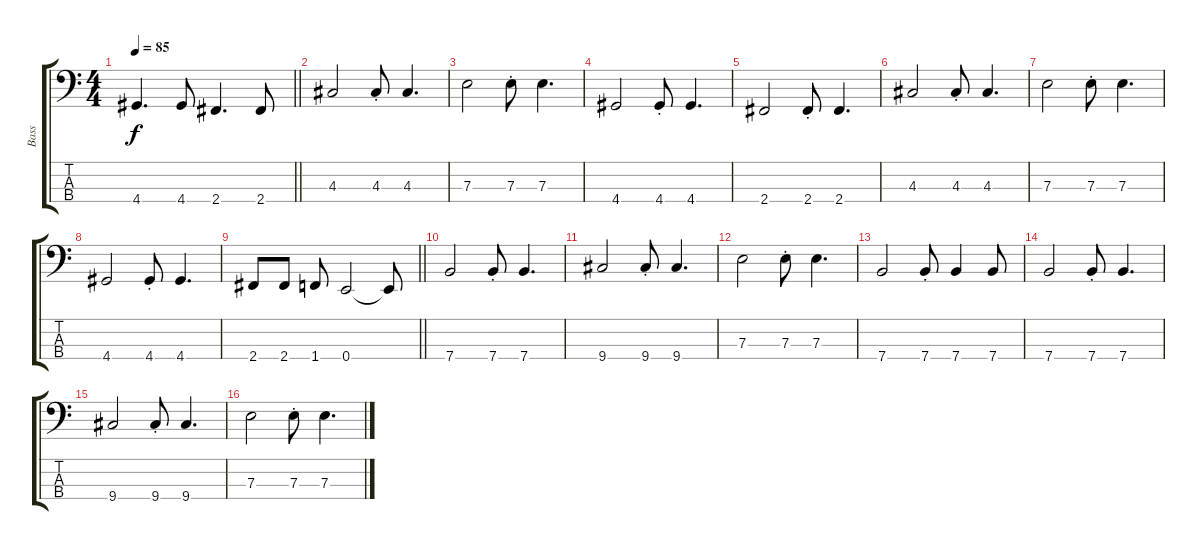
\track ("Bass" "Bass") {instrument electricbasspick}
\staff {score tabs}
\tuning (G2 D2 A1 E1) {hide}
\ts (4 4)
\tempo 85
\clef f4
\barLineRight lightlight
\ks c
4.4.4{d dy f} 4.4.8 2.4.4{d} 2.4.8 |
4.3.2 4.3{st}.8 4.3.4{d} |
7.3.2 7.3{st}.8 7.3.4{d} |
4.4.2 4.4{st}.8 4.4.4{d} |
2.4.2 2.4{st}.8 2.4.4{d} |
4.3.2 4.3{st}.8 4.3.4{d} |
7.3.2 7.3{st}.8 7.3.4{d} |
4.4.2 4.4{st}.8 4.4.4{d} |
\barLineRight lightlight
2.4.8 2.4.8 1.4.8 0.4.2 0.4{t}.8 |
7.4.2 7.4{st}.8 7.4.4{d} |
9.4.2 9.4{st}.8 9.4.4{d} |
7.3.2 7.3{st}.8 7.3.4{d} |
7.4.2 7.4{st}.8 7.4.4 7.4.8 |
7.4.2 7.4{st}.8 7.4.4{d} |
9.4.2 9.4{st}.8 9.4.4{d} |
7.3.2 7.3{st}.8 7.3.4{d}
